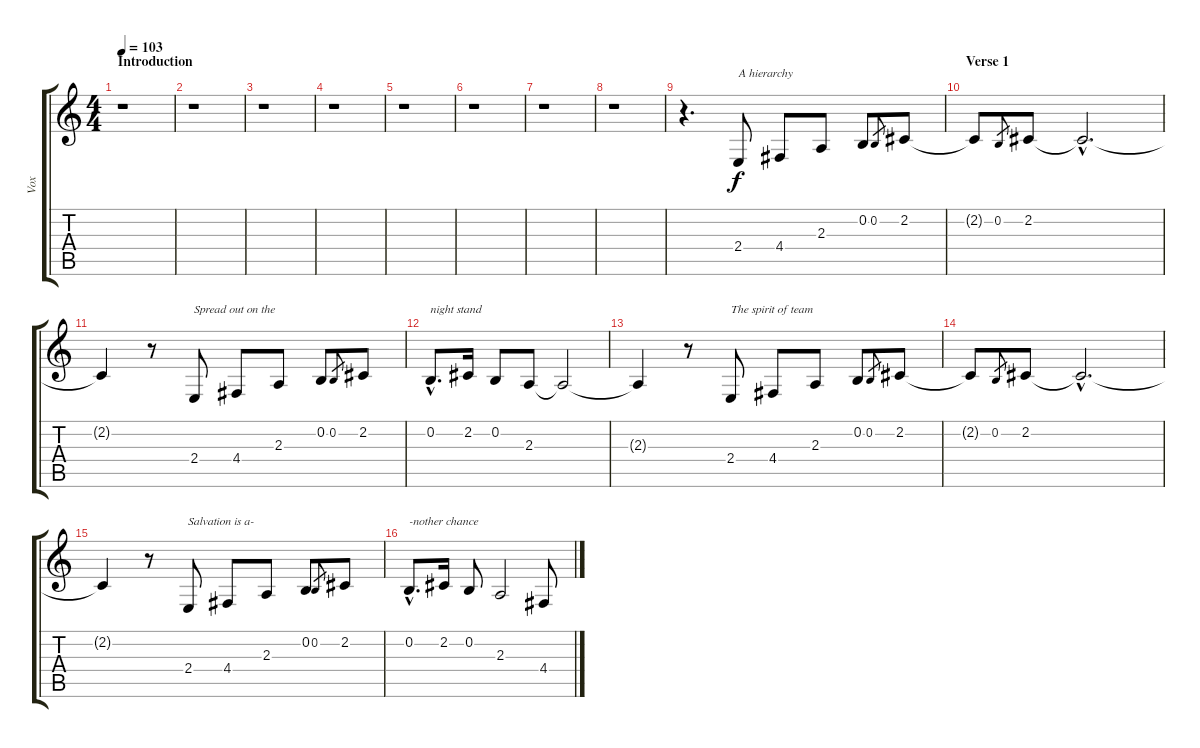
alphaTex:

\track ("Vox" "Vox") {instrument clarinet}
\staff {score tabs}
\tuning (E4 B3 G3 D3 A2 E2) {hide}
\ts (4 4)
\section ("" "Introduction")
\tempo 103
\clef g2
\ks c
r.1{dy f instrument clarinet} |
r.1 |
r.1 |
r.1 |
r.1 |
r.1 |
r.1 |
r.1 |
r.4{d} 2.4.8{txt "A hierarchy"} 4.4.8 2.3.8 0.2.8 0.2.8{gr} 2.2.8 |
\section ("" "Verse 1")
2.2{t}.8 0.2.8{gr} 2.2.8 2.2{hac t}.2{d} |
2.2{t}.4 r.8 2.4.8{txt "Spread out on the"} 4.4.8 2.3.8 0.2.8 0.2.8{gr} 2.2.8 |
0.2{hac}.8{d txt "night stand"} 2.2.16 0.2.8 2.3.8 2.3{t}.2 |
2.3{t}.4 r.8 2.4.8{txt "The spirit of team"} 4.4.8 2.3.8 0.2.8 0.2.8{gr} 2.2.8 |
2.2{t}.8 0.2.8{gr} 2.2.8 2.2{hac t}.2{d} |
2.2{t}.4 r.8 2.4.8{txt "Salvation is a-"} 4.4.8 2.3.8 0.2.8 0.2.8{gr} 2.2.8 |
0.2{hac}.8{d txt "-nother chance"} 2.2.16 0.2.8 2.3.2 4.4.8
